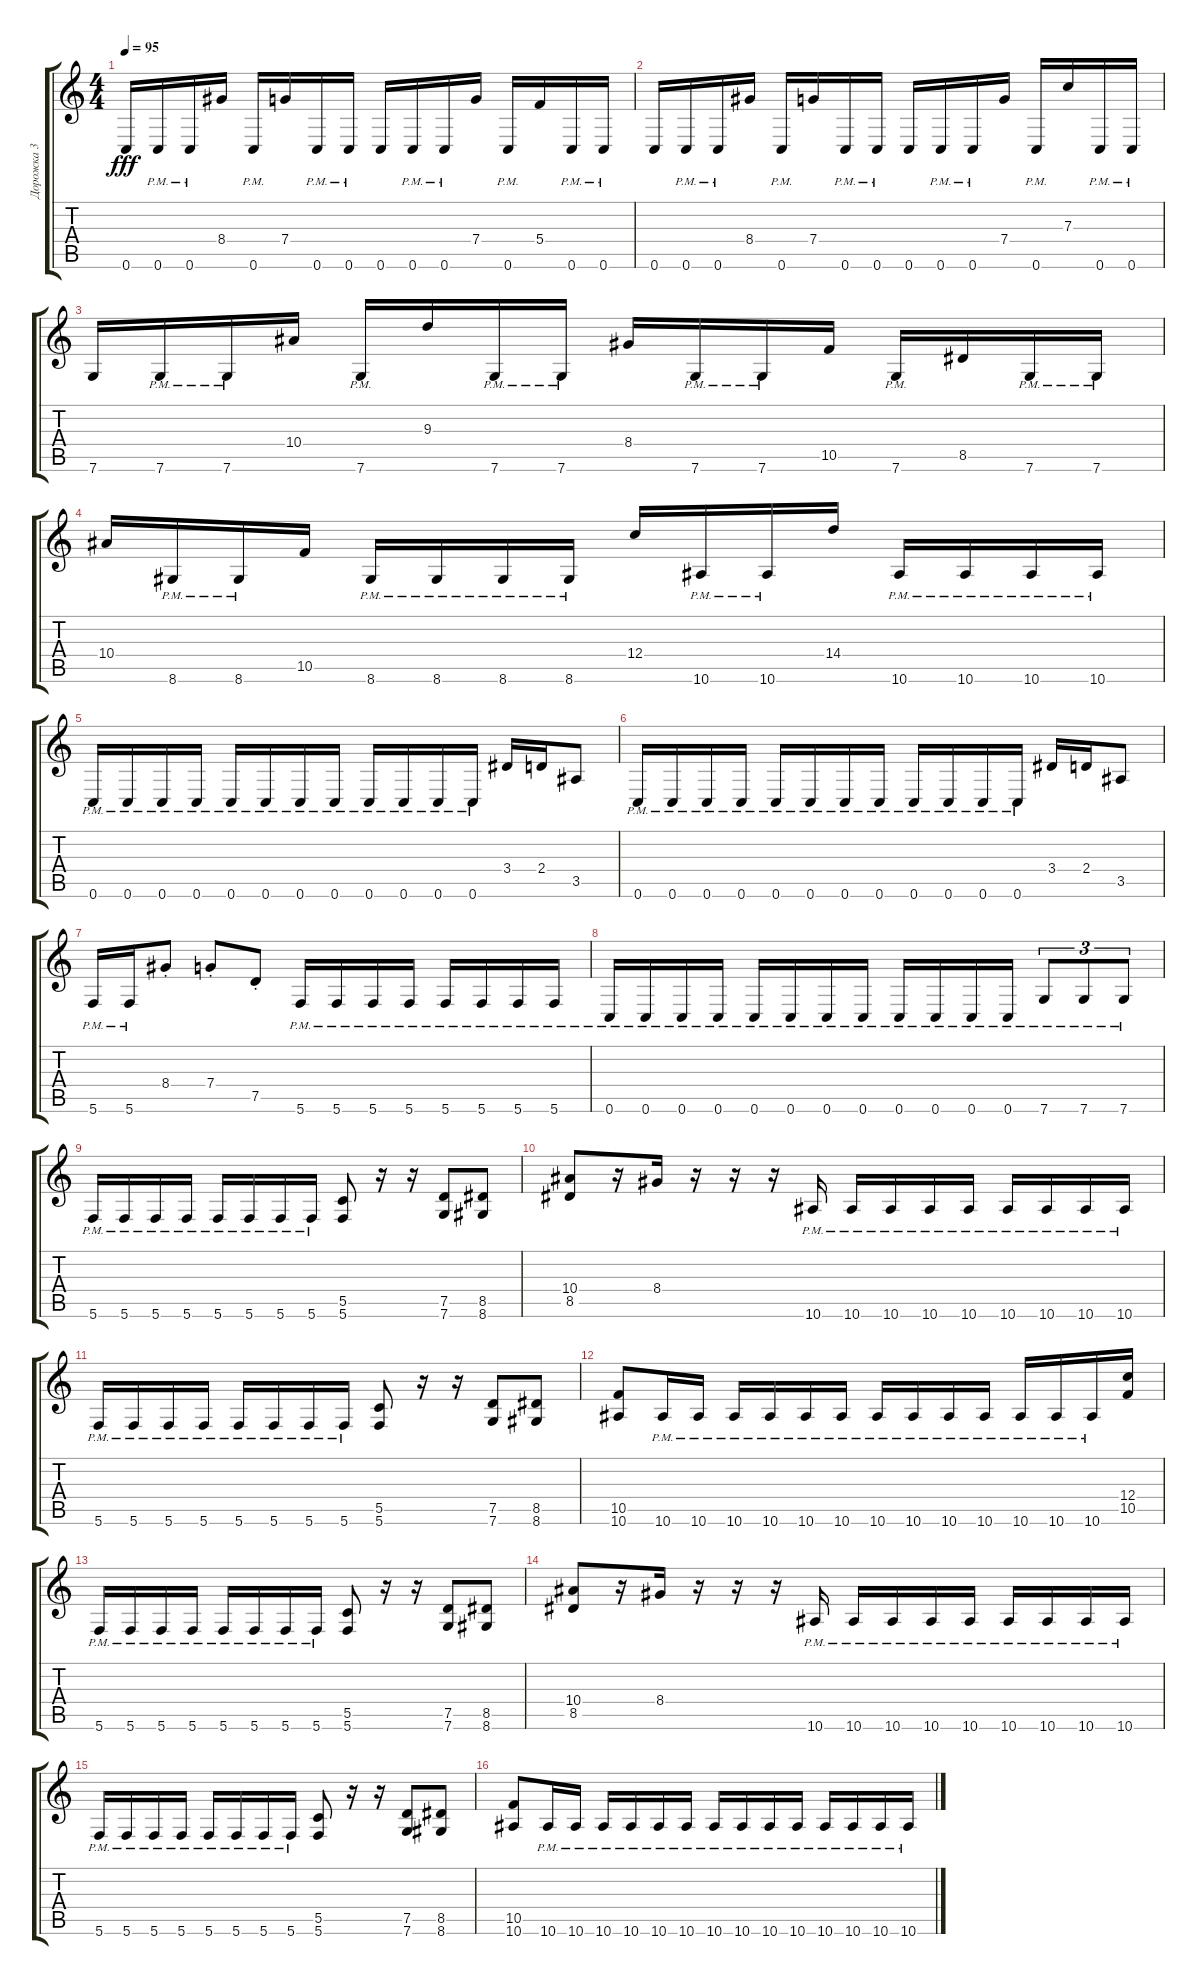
\track ("Дорожка 3" "Дорожка 3") {instrument distortionguitar}
\staff {score tabs}
\tuning (D4 A3 F3 C3 G2 C2) {hide}
\ts (4 4)
\tempo 95
\clef g2
\ks c
0.6.16{dy fff} 0.6{pm}.16 0.6{pm}.16 8.4.16 0.6{pm}.16 7.4.16 0.6{pm}.16 0.6{pm}.16 0.6.16 0.6{pm}.16 0.6{pm}.16 7.4.16 0.6{pm}.16 5.4.16 0.6{pm}.16 0.6{pm}.16 |
0.6.16 0.6{pm}.16 0.6{pm}.16 8.4.16 0.6{pm}.16 7.4.16 0.6{pm}.16 0.6{pm}.16 0.6.16 0.6{pm}.16 0.6{pm}.16 7.4.16 0.6{pm}.16 7.3.16 0.6{pm}.16 0.6{pm}.16 |
7.6.16 7.6{pm}.16 7.6{pm}.16 10.4.16 7.6{pm}.16 9.3.16 7.6{pm}.16 7.6{pm}.16 8.4.16 7.6{pm}.16 7.6{pm}.16 10.5.16 7.6{pm}.16 8.5.16 7.6{pm}.16 7.6{pm}.16 |
10.4.16 8.6{pm}.16 8.6{pm}.16 10.5.16 8.6{pm}.16 8.6{pm}.16 8.6{pm}.16 8.6{pm}.16 12.4.16 10.6{pm}.16 10.6{pm}.16 14.4.16 10.6{pm}.16 10.6{pm}.16 10.6{pm}.16 10.6{pm}.16 |
0.6{pm}.16 0.6{pm}.16 0.6{pm}.16 0.6{pm}.16 0.6{pm}.16 0.6{pm}.16 0.6{pm}.16 0.6{pm}.16 0.6{pm}.16 0.6{pm}.16 0.6{pm}.16 0.6{pm}.16 3.4.16 2.4.16 3.5.8 |
0.6{pm}.16 0.6{pm}.16 0.6{pm}.16 0.6{pm}.16 0.6{pm}.16 0.6{pm}.16 0.6{pm}.16 0.6{pm}.16 0.6{pm}.16 0.6{pm}.16 0.6{pm}.16 0.6{pm}.16 3.4.16 2.4.16 3.5.8 |
5.6{pm}.16 5.6{pm}.16 8.4{st}.8 7.4{st}.8 7.5{st}.8 5.6{pm}.16 5.6{pm}.16 5.6{pm}.16 5.6{pm}.16 5.6{pm}.16 5.6{pm}.16 5.6{pm}.16 5.6{pm}.16 |
0.6{pm}.16 0.6{pm}.16 0.6{pm}.16 0.6{pm}.16 0.6{pm}.16 0.6{pm}.16 0.6{pm}.16 0.6{pm}.16 0.6{pm}.16 0.6{pm}.16 0.6{pm}.16 0.6{pm}.16 7.6{pm}.8{tu (3 2)} 7.6{pm}.8{tu (3 2)} 7.6{pm}.8{tu (3 2)} |
5.6{pm}.16 5.6{pm}.16 5.6{pm}.16 5.6{pm}.16 5.6{pm}.16 5.6{pm}.16 5.6{pm}.16 5.6{pm}.16 (5.5 5.6).8 r.16 r.16 (7.5 7.6).8 (8.5 8.6).8 |
(10.4 8.5).8 r.16 8.4.16 r.16 r.16 r.16 10.6{pm}.16 10.6{pm}.16 10.6{pm}.16 10.6{pm}.16 10.6{pm}.16 10.6{pm}.16 10.6{pm}.16 10.6{pm}.16 10.6{pm}.16 |
5.6{pm}.16 5.6{pm}.16 5.6{pm}.16 5.6{pm}.16 5.6{pm}.16 5.6{pm}.16 5.6{pm}.16 5.6{pm}.16 (5.5 5.6).8 r.16 r.16 (7.5 7.6).8 (8.5 8.6).8 |
(10.5 10.6).8 10.6{pm}.16 10.6{pm}.16 10.6{pm}.16 10.6{pm}.16 10.6{pm}.16 10.6{pm}.16 10.6{pm}.16 10.6{pm}.16 10.6{pm}.16 10.6{pm}.16 10.6{pm}.16 10.6{pm}.16 10.6{pm}.16 (12.4 10.5).16 |
5.6{pm}.16 5.6{pm}.16 5.6{pm}.16 5.6{pm}.16 5.6{pm}.16 5.6{pm}.16 5.6{pm}.16 5.6{pm}.16 (5.5 5.6).8 r.16 r.16 (7.5 7.6).8 (8.5 8.6).8 |
(10.4 8.5).8 r.16 8.4.16 r.16 r.16 r.16 10.6{pm}.16 10.6{pm}.16 10.6{pm}.16 10.6{pm}.16 10.6{pm}.16 10.6{pm}.16 10.6{pm}.16 10.6{pm}.16 10.6{pm}.16 |
5.6{pm}.16 5.6{pm}.16 5.6{pm}.16 5.6{pm}.16 5.6{pm}.16 5.6{pm}.16 5.6{pm}.16 5.6{pm}.16 (5.5 5.6).8 r.16 r.16 (7.5 7.6).8 (8.5 8.6).8 |
(10.5 10.6).8 10.6{pm}.16 10.6{pm}.16 10.6{pm}.16 10.6{pm}.16 10.6{pm}.16 10.6{pm}.16 10.6{pm}.16 10.6{pm}.16 10.6{pm}.16 10.6{pm}.16 10.6{pm}.16 10.6{pm}.16 10.6{pm}.16 10.6{pm}.16
